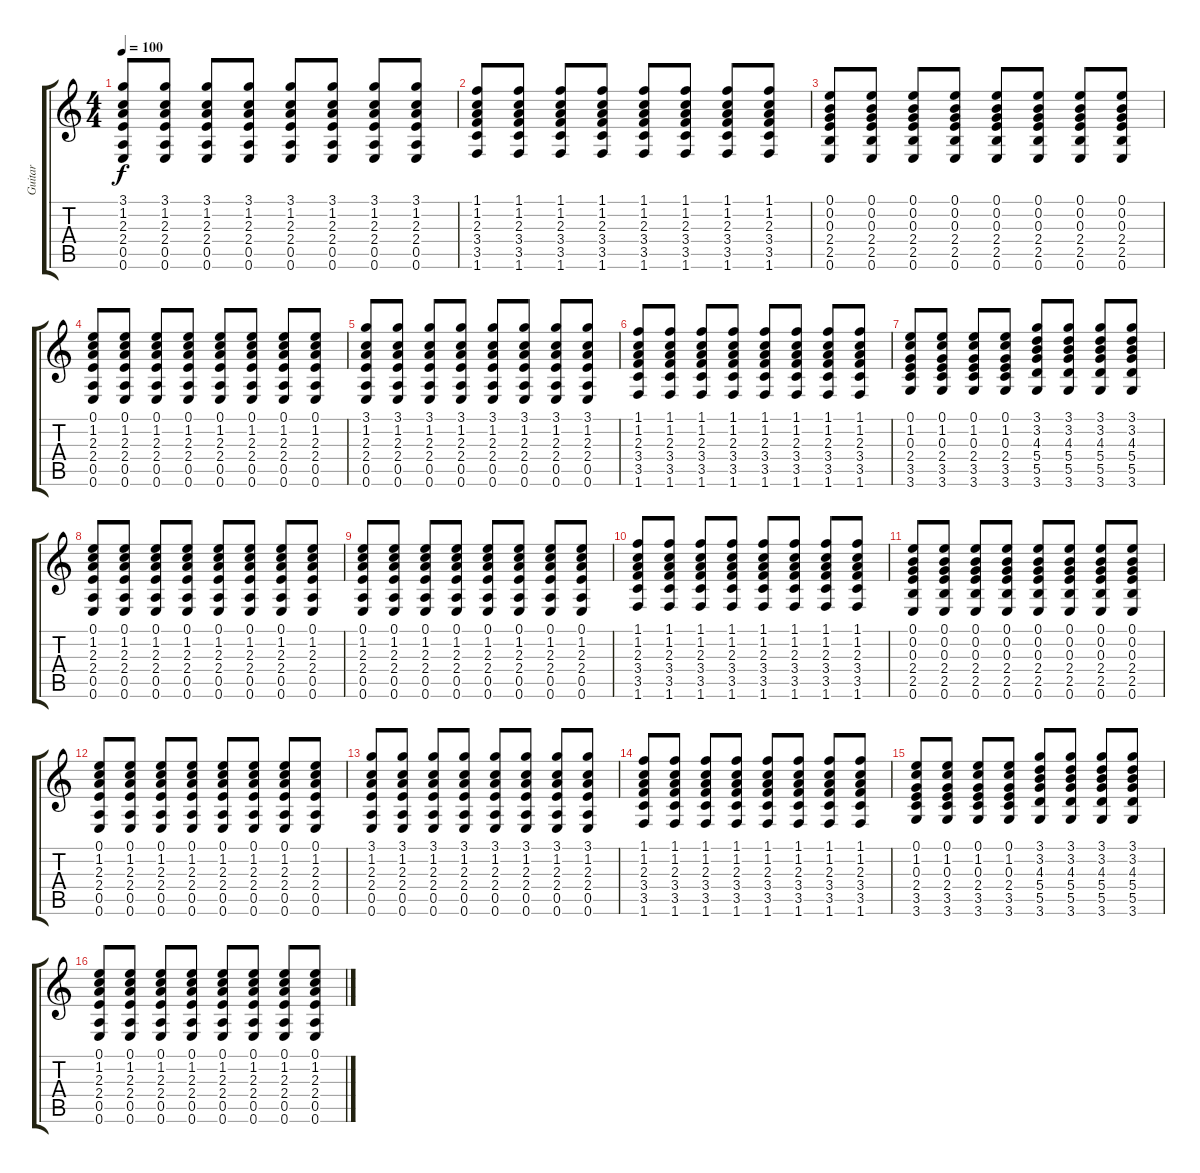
\track ("Guitar" "Guitar") {instrument acousticguitarnylon}
\staff {score tabs}
\tuning (E4 B3 G3 D3 A2 E2) {hide}
\ts (4 4)
\tempo 100
\clef g2
\ks c
(3.1 1.2 2.3 2.4 0.5 0.6).8{dy f} (3.1 1.2 2.3 2.4 0.5 0.6).8 (3.1 1.2 2.3 2.4 0.5 0.6).8 (3.1 1.2 2.3 2.4 0.5 0.6).8 (3.1 1.2 2.3 2.4 0.5 0.6).8 (3.1 1.2 2.3 2.4 0.5 0.6).8 (3.1 1.2 2.3 2.4 0.5 0.6).8 (3.1 1.2 2.3 2.4 0.5 0.6).8 |
(1.1 1.2 2.3 3.4 3.5 1.6).8 (1.1 1.2 2.3 3.4 3.5 1.6).8 (1.1 1.2 2.3 3.4 3.5 1.6).8 (1.1 1.2 2.3 3.4 3.5 1.6).8 (1.1 1.2 2.3 3.4 3.5 1.6).8 (1.1 1.2 2.3 3.4 3.5 1.6).8 (1.1 1.2 2.3 3.4 3.5 1.6).8 (1.1 1.2 2.3 3.4 3.5 1.6).8 |
(0.1 0.2 0.3 2.4 2.5 0.6).8 (0.1 0.2 0.3 2.4 2.5 0.6).8 (0.1 0.2 0.3 2.4 2.5 0.6).8 (0.1 0.2 0.3 2.4 2.5 0.6).8 (0.1 0.2 0.3 2.4 2.5 0.6).8 (0.1 0.2 0.3 2.4 2.5 0.6).8 (0.1 0.2 0.3 2.4 2.5 0.6).8 (0.1 0.2 0.3 2.4 2.5 0.6).8 |
(0.1 1.2 2.3 2.4 0.5 0.6).8 (0.1 1.2 2.3 2.4 0.5 0.6).8 (0.1 1.2 2.3 2.4 0.5 0.6).8 (0.1 1.2 2.3 2.4 0.5 0.6).8 (0.1 1.2 2.3 2.4 0.5 0.6).8 (0.1 1.2 2.3 2.4 0.5 0.6).8 (0.1 1.2 2.3 2.4 0.5 0.6).8 (0.1 1.2 2.3 2.4 0.5 0.6).8 |
(3.1 1.2 2.3 2.4 0.5 0.6).8 (3.1 1.2 2.3 2.4 0.5 0.6).8 (3.1 1.2 2.3 2.4 0.5 0.6).8 (3.1 1.2 2.3 2.4 0.5 0.6).8 (3.1 1.2 2.3 2.4 0.5 0.6).8 (3.1 1.2 2.3 2.4 0.5 0.6).8 (3.1 1.2 2.3 2.4 0.5 0.6).8 (3.1 1.2 2.3 2.4 0.5 0.6).8 |
(1.1 1.2 2.3 3.4 3.5 1.6).8 (1.1 1.2 2.3 3.4 3.5 1.6).8 (1.1 1.2 2.3 3.4 3.5 1.6).8 (1.1 1.2 2.3 3.4 3.5 1.6).8 (1.1 1.2 2.3 3.4 3.5 1.6).8 (1.1 1.2 2.3 3.4 3.5 1.6).8 (1.1 1.2 2.3 3.4 3.5 1.6).8 (1.1 1.2 2.3 3.4 3.5 1.6).8 |
(0.1 1.2 0.3 2.4 3.5 3.6).8 (0.1 1.2 0.3 2.4 3.5 3.6).8 (0.1 1.2 0.3 2.4 3.5 3.6).8 (0.1 1.2 0.3 2.4 3.5 3.6).8 (3.1 3.2 4.3 5.4 5.5 3.6).8 (3.1 3.2 4.3 5.4 5.5 3.6).8 (3.1 3.2 4.3 5.4 5.5 3.6).8 (3.1 3.2 4.3 5.4 5.5 3.6).8 |
(0.1 1.2 2.3 2.4 0.5 0.6).8 (0.1 1.2 2.3 2.4 0.5 0.6).8 (0.1 1.2 2.3 2.4 0.5 0.6).8 (0.1 1.2 2.3 2.4 0.5 0.6).8 (0.1 1.2 2.3 2.4 0.5 0.6).8 (0.1 1.2 2.3 2.4 0.5 0.6).8 (0.1 1.2 2.3 2.4 0.5 0.6).8 (0.1 1.2 2.3 2.4 0.5 0.6).8 |
(0.1 1.2 2.3 2.4 0.5 0.6).8 (0.1 1.2 2.3 2.4 0.5 0.6).8 (0.1 1.2 2.3 2.4 0.5 0.6).8 (0.1 1.2 2.3 2.4 0.5 0.6).8 (0.1 1.2 2.3 2.4 0.5 0.6).8 (0.1 1.2 2.3 2.4 0.5 0.6).8 (0.1 1.2 2.3 2.4 0.5 0.6).8 (0.1 1.2 2.3 2.4 0.5 0.6).8 |
(1.1 1.2 2.3 3.4 3.5 1.6).8 (1.1 1.2 2.3 3.4 3.5 1.6).8 (1.1 1.2 2.3 3.4 3.5 1.6).8 (1.1 1.2 2.3 3.4 3.5 1.6).8 (1.1 1.2 2.3 3.4 3.5 1.6).8 (1.1 1.2 2.3 3.4 3.5 1.6).8 (1.1 1.2 2.3 3.4 3.5 1.6).8 (1.1 1.2 2.3 3.4 3.5 1.6).8 |
(0.1 0.2 0.3 2.4 2.5 0.6).8 (0.1 0.2 0.3 2.4 2.5 0.6).8 (0.1 0.2 0.3 2.4 2.5 0.6).8 (0.1 0.2 0.3 2.4 2.5 0.6).8 (0.1 0.2 0.3 2.4 2.5 0.6).8 (0.1 0.2 0.3 2.4 2.5 0.6).8 (0.1 0.2 0.3 2.4 2.5 0.6).8 (0.1 0.2 0.3 2.4 2.5 0.6).8 |
(0.1 1.2 2.3 2.4 0.5 0.6).8 (0.1 1.2 2.3 2.4 0.5 0.6).8 (0.1 1.2 2.3 2.4 0.5 0.6).8 (0.1 1.2 2.3 2.4 0.5 0.6).8 (0.1 1.2 2.3 2.4 0.5 0.6).8 (0.1 1.2 2.3 2.4 0.5 0.6).8 (0.1 1.2 2.3 2.4 0.5 0.6).8 (0.1 1.2 2.3 2.4 0.5 0.6).8 |
(3.1 1.2 2.3 2.4 0.5 0.6).8 (3.1 1.2 2.3 2.4 0.5 0.6).8 (3.1 1.2 2.3 2.4 0.5 0.6).8 (3.1 1.2 2.3 2.4 0.5 0.6).8 (3.1 1.2 2.3 2.4 0.5 0.6).8 (3.1 1.2 2.3 2.4 0.5 0.6).8 (3.1 1.2 2.3 2.4 0.5 0.6).8 (3.1 1.2 2.3 2.4 0.5 0.6).8 |
(1.1 1.2 2.3 3.4 3.5 1.6).8 (1.1 1.2 2.3 3.4 3.5 1.6).8 (1.1 1.2 2.3 3.4 3.5 1.6).8 (1.1 1.2 2.3 3.4 3.5 1.6).8 (1.1 1.2 2.3 3.4 3.5 1.6).8 (1.1 1.2 2.3 3.4 3.5 1.6).8 (1.1 1.2 2.3 3.4 3.5 1.6).8 (1.1 1.2 2.3 3.4 3.5 1.6).8 |
(0.1 1.2 0.3 2.4 3.5 3.6).8 (0.1 1.2 0.3 2.4 3.5 3.6).8 (0.1 1.2 0.3 2.4 3.5 3.6).8 (0.1 1.2 0.3 2.4 3.5 3.6).8 (3.1 3.2 4.3 5.4 5.5 3.6).8 (3.1 3.2 4.3 5.4 5.5 3.6).8 (3.1 3.2 4.3 5.4 5.5 3.6).8 (3.1 3.2 4.3 5.4 5.5 3.6).8 |
(0.1 1.2 2.3 2.4 0.5 0.6).8 (0.1 1.2 2.3 2.4 0.5 0.6).8 (0.1 1.2 2.3 2.4 0.5 0.6).8 (0.1 1.2 2.3 2.4 0.5 0.6).8 (0.1 1.2 2.3 2.4 0.5 0.6).8 (0.1 1.2 2.3 2.4 0.5 0.6).8 (0.1 1.2 2.3 2.4 0.5 0.6).8 (0.1 1.2 2.3 2.4 0.5 0.6).8
